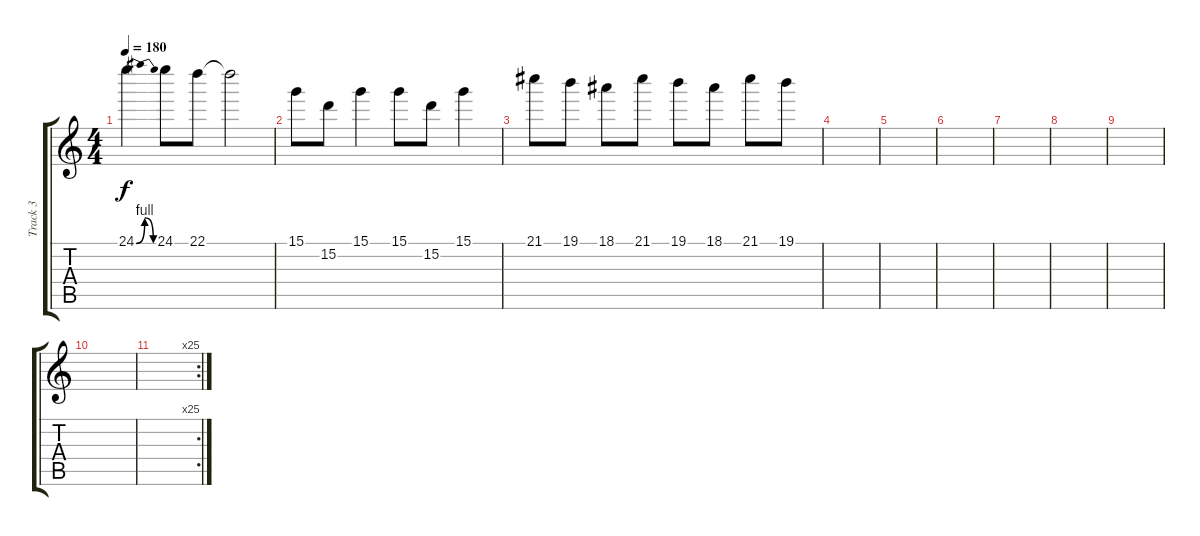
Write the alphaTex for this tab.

\track ("Track 3" "Track 3") {instrument overdrivenguitar}
\staff {score tabs}
\tuning (E4 B3 G3 D3 A2 E2) {hide}
\ts (4 4)
\tempo 180
\clef g2
\ks c
24.1{be (bendrelease 0 0 30 4 45 4 60 0)}.4{dy f} 24.1.8 22.1.8 22.1{t}.2 |
15.1.8 15.2.8 15.1.4 15.1.8 15.2.8 15.1.4 |
21.1.8 19.1.8 18.1.8 21.1.8 19.1.8 18.1.8 21.1.8 19.1.8 |
|
|
|
|
|
|
|
\rc 25
